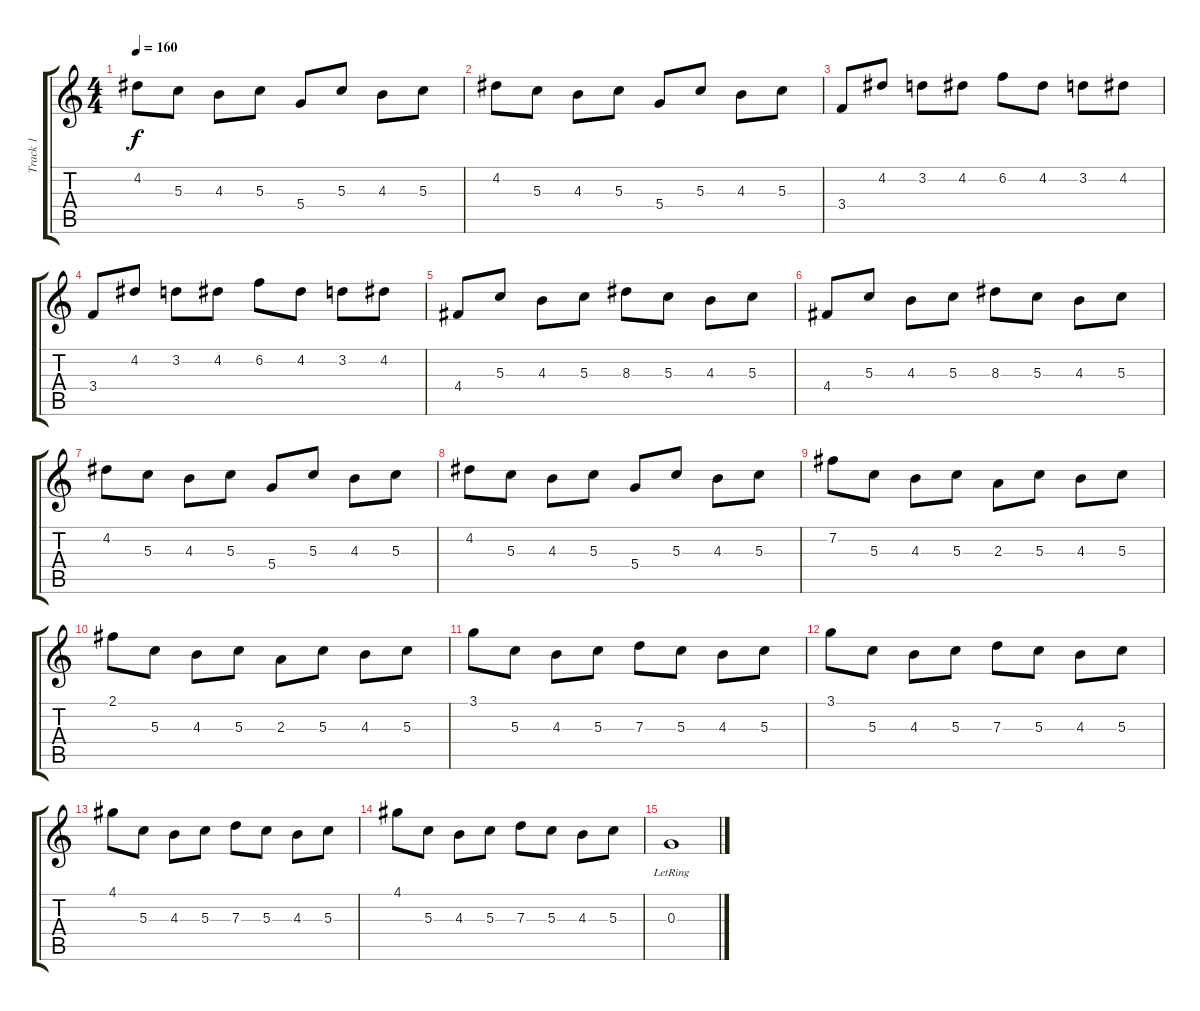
\track ("Track 1" "Track 1") {instrument acousticguitarnylon}
\staff {score tabs}
\tuning (E4 B3 G3 D3 A2 E2) {hide}
\ts (4 4)
\tempo 160
\clef g2
\ks c
4.2.8{dy f} 5.3.8 4.3.8 5.3.8 5.4.8 5.3.8 4.3.8 5.3.8 |
4.2.8 5.3.8 4.3.8 5.3.8 5.4.8 5.3.8 4.3.8 5.3.8 |
3.4.8 4.2.8 3.2.8 4.2.8 6.2.8 4.2.8 3.2.8 4.2.8 |
3.4.8 4.2.8 3.2.8 4.2.8 6.2.8 4.2.8 3.2.8 4.2.8 |
4.4.8 5.3.8 4.3.8 5.3.8 8.3.8 5.3.8 4.3.8 5.3.8 |
4.4.8 5.3.8 4.3.8 5.3.8 8.3.8 5.3.8 4.3.8 5.3.8 |
4.2.8 5.3.8 4.3.8 5.3.8 5.4.8 5.3.8 4.3.8 5.3.8 |
4.2.8 5.3.8 4.3.8 5.3.8 5.4.8 5.3.8 4.3.8 5.3.8 |
7.2.8 5.3.8 4.3.8 5.3.8 2.3.8 5.3.8 4.3.8 5.3.8 |
2.1.8 5.3.8 4.3.8 5.3.8 2.3.8 5.3.8 4.3.8 5.3.8 |
3.1.8 5.3.8 4.3.8 5.3.8 7.3.8 5.3.8 4.3.8 5.3.8 |
3.1.8 5.3.8 4.3.8 5.3.8 7.3.8 5.3.8 4.3.8 5.3.8 |
4.1.8 5.3.8 4.3.8 5.3.8 7.3.8 5.3.8 4.3.8 5.3.8 |
4.1.8 5.3.8 4.3.8 5.3.8 7.3.8 5.3.8 4.3.8 5.3.8 |
0.3{lr}.1
